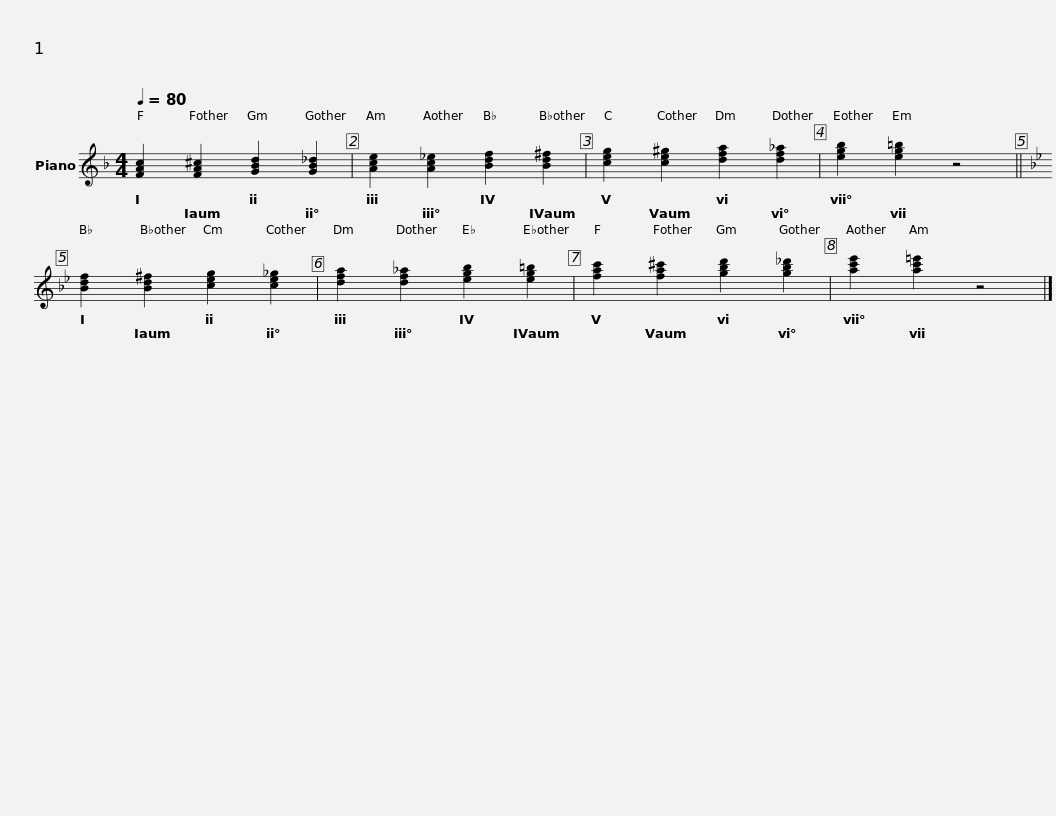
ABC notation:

X:1
L:1/8
Q:1/4=80
M:4/4
I:linebreak $
K:F
V:1 treble
V:1
 [FAc]2 [FA^c]2 [GBd]2 [GB_d]2 | [Ace]2 [Ac_e]2 [Bdf]2 [Bd^f]2 | [ceg]2 [ce^g]2 [dfa]2 [df_a]2 | [egb]2 [eg=b]2 z4 ||$[K:Bb] [Bdf]2 [Bd^f]2 [ceg]2 [ce_g]2 | %5
 [dfa]2 [df_a]2 [egb]2 [eg=b]2 | [fac']2 [fa^c']2 [gbd']2 [gb_d']2 | [ac'e']2 [ac'=e']2 z4 |] %8
